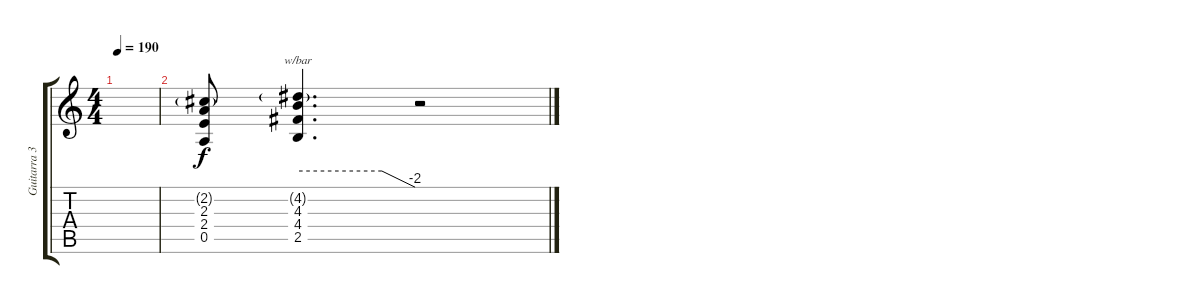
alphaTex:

\track ("Guitarra 3" "Guitarra 3") {instrument overdrivenguitar}
\staff {score tabs}
\tuning (E4 B3 G3 D3 A2 E2) {hide}
\ts (4 4)
\tempo 190
\clef g2
\ks c
|
(2.2{g} 2.3 2.4 0.5).8 (4.2{g} 4.3 4.4 2.5).4{d tbe (custom default 0 0 43 0 60 -8)} r.2
